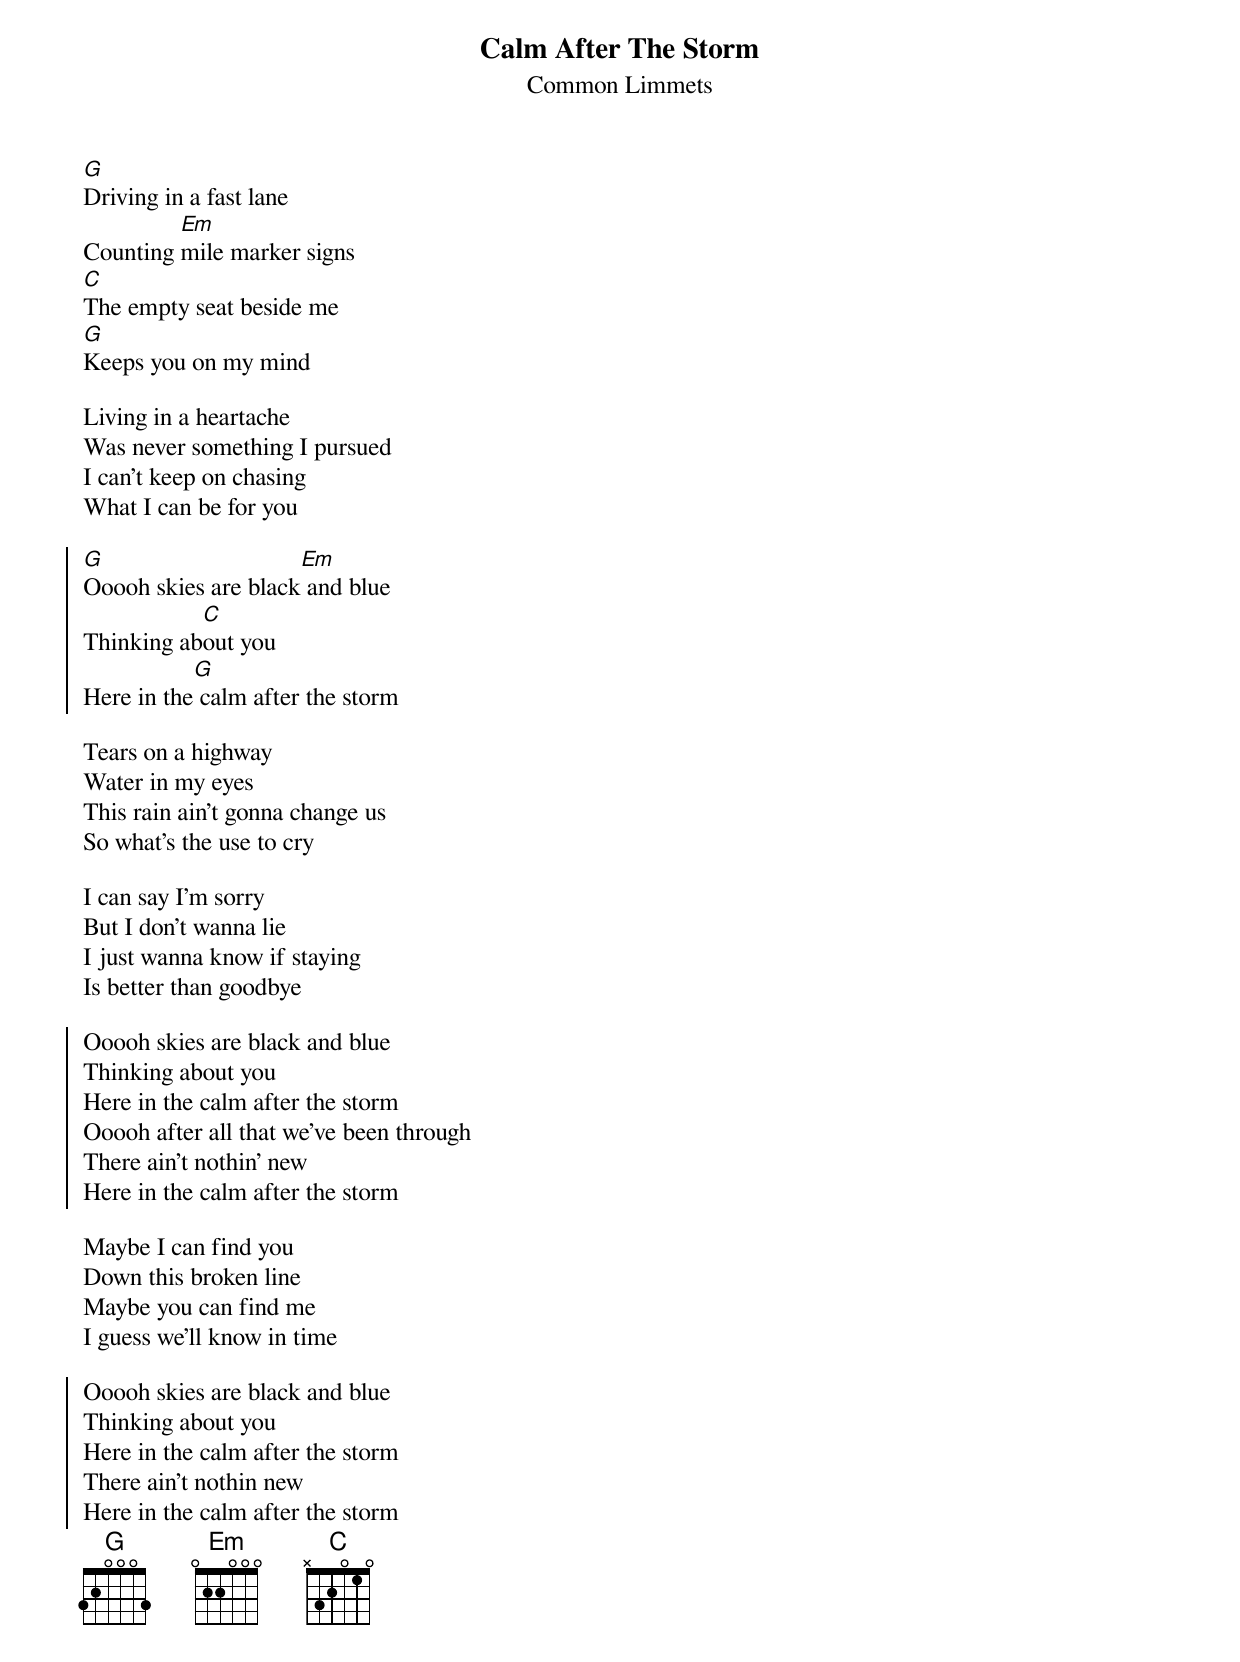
{title: Calm After The Storm}
{subtitle: Common Limmets}

[G]Driving in a fast lane
Counting [Em]mile marker signs
[C]The empty seat beside me
[G]Keeps you on my mind

Living in a heartache
Was never something I pursued
I can't keep on chasing
What I can be for you

{soc}
[G]Ooooh skies are black[Em] and blue
Thinking ab[C]out you
Here in the[G] calm after the storm
{eoc}

Tears on a highway
Water in my eyes
This rain ain't gonna change us
So what's the use to cry

I can say I'm sorry
But I don't wanna lie
I just wanna know if staying
Is better than goodbye

{soc}
Ooooh skies are black and blue
Thinking about you
Here in the calm after the storm
Ooooh after all that we've been through
There ain't nothin' new
Here in the calm after the storm
{eoc}

Maybe I can find you
Down this broken line
Maybe you can find me
I guess we'll know in time

{soc}
Ooooh skies are black and blue
Thinking about you
Here in the calm after the storm
There ain't nothin new
Here in the calm after the storm
{eoc}
